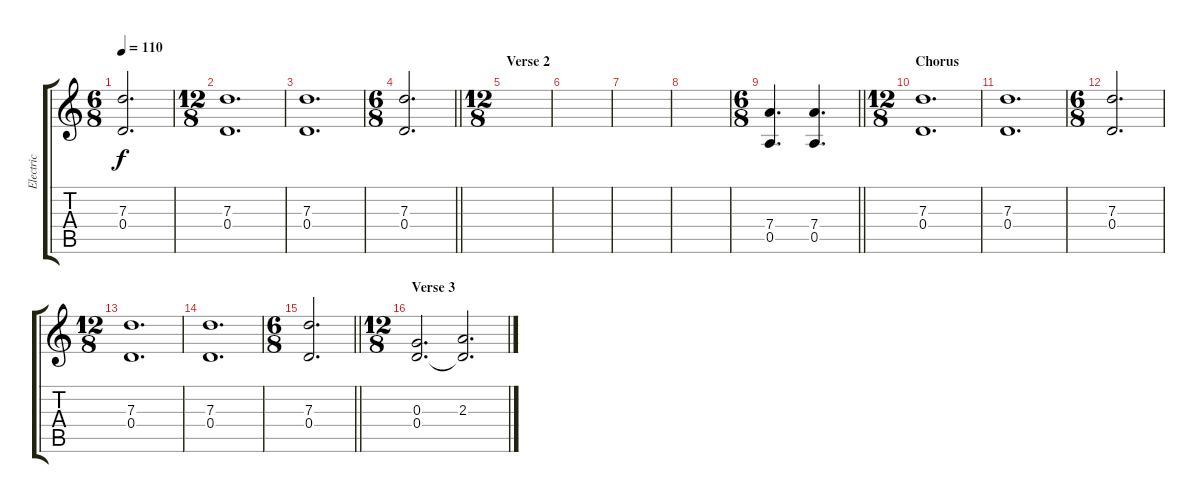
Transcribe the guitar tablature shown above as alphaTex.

\track ("Electric" "Electric") {instrument overdrivenguitar}
\staff {score tabs}
\tuning (E4 B3 G3 D3 A2 E2) {hide}
\ts (6 8)
\tempo 110
\clef g2
\ks c
(7.3 0.4).2{d dy f} |
\ts (12 8)
(7.3 0.4).1{d} |
(7.3 0.4).1{d} |
\ts (6 8)
\barLineRight lightlight
(7.3 0.4).2{d} |
\ts (12 8)
\section ("" "Verse 2")
|
|
|
|
\ts (6 8)
\barLineRight lightlight
(7.4 0.5).4{d} (7.4 0.5).4{d} |
\ts (12 8)
\section ("" "Chorus")
(7.3 0.4).1{d} |
(7.3 0.4).1{d} |
\ts (6 8)
(7.3 0.4).2{d} |
\ts (12 8)
(7.3 0.4).1{d} |
(7.3 0.4).1{d} |
\ts (6 8)
\barLineRight lightlight
(7.3 0.4).2{d} |
\ts (12 8)
\section ("" "Verse 3")
(0.3 0.4).2{d} (2.3 0.4{t}).2{d}
